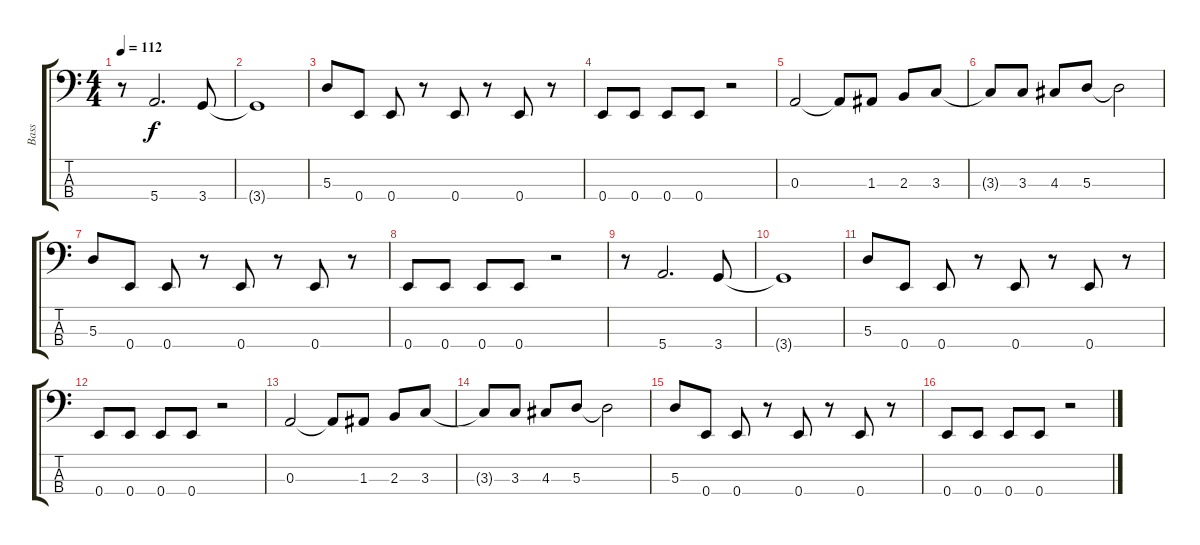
\track ("Bass" "Bass") {instrument electricbassfinger}
\staff {score tabs}
\tuning (G2 D2 A1 E1) {hide}
\ts (4 4)
\tempo 112
\clef f4
\ks c
r.8{dy f} 5.4.2{d} 3.4.8 |
3.4{t}.1 |
5.3.8 0.4.8 0.4.8 r.8 0.4.8 r.8 0.4.8 r.8 |
0.4.8 0.4.8 0.4.8 0.4.8 r.2 |
0.3.2 0.3{t}.8 1.3.8 2.3.8 3.3.8 |
3.3{t}.8 3.3.8 4.3.8 5.3.8 5.3{t}.2 |
5.3.8 0.4.8 0.4.8 r.8 0.4.8 r.8 0.4.8 r.8 |
0.4.8 0.4.8 0.4.8 0.4.8 r.2 |
r.8 5.4.2{d} 3.4.8 |
3.4{t}.1 |
5.3.8 0.4.8 0.4.8 r.8 0.4.8 r.8 0.4.8 r.8 |
0.4.8 0.4.8 0.4.8 0.4.8 r.2 |
0.3.2 0.3{t}.8 1.3.8 2.3.8 3.3.8 |
3.3{t}.8 3.3.8 4.3.8 5.3.8 5.3{t}.2 |
5.3.8 0.4.8 0.4.8 r.8 0.4.8 r.8 0.4.8 r.8 |
0.4.8 0.4.8 0.4.8 0.4.8 r.2
